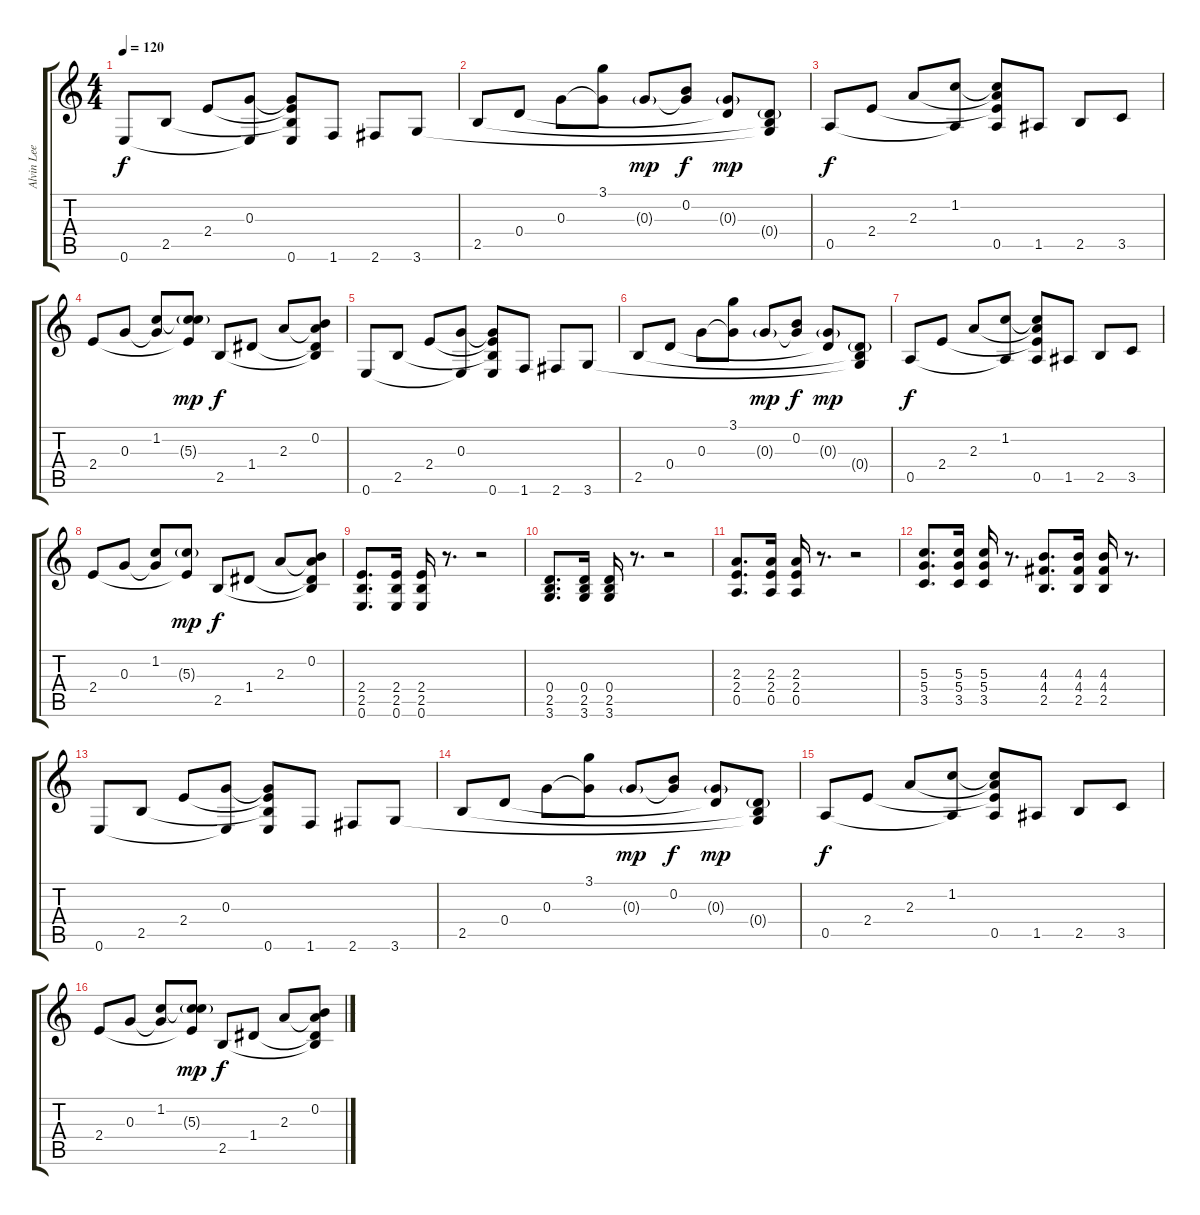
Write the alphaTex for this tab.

\track ("Alvin Lee (riff)" "Alvin Lee ") {instrument acousticguitarsteel}
\staff {score tabs}
\tuning (E4 B3 G3 D3 A2 E2) {hide}
\ts (4 4)
\tempo 120
\clef g2
\ks c
0.6.8{dy f instrument acousticguitarsteel} 2.5.8 2.4.8 (0.3 0.6{t}).8 (0.3{t} 2.4{t} 2.5{t} 0.6).8 1.6.8 2.6.8 3.6.8 |
2.5.8 0.4.8 0.3.8 (3.1 0.3{t}).8 0.3{g}.8{dy mp} (0.2 0.3{t}).8{dy f} (0.3{g} 0.4{t}).8{dy mp} (0.4{g} 2.5{t} 3.6{t}).8 |
0.5.8{dy f} 2.4.8 2.3.8 (1.2 0.5{t}).8 (1.2{t} 2.3{t} 2.4{t} 0.5).8 1.5.8 2.5.8 3.5.8 |
2.4.8 0.3.8 (1.2 0.3{t}).8 (1.2{t} 5.3{g} 2.4{t}).8{dy mp} 2.5.8{dy f} 1.4.8 2.3.8 (0.2 2.3{t} 1.4{t} 2.5{t}).8 |
0.6.8 2.5.8 2.4.8 (0.3 0.6{t}).8 (0.3{t} 2.4{t} 2.5{t} 0.6).8 1.6.8 2.6.8 3.6.8 |
2.5.8 0.4.8 0.3.8 (3.1 0.3{t}).8 0.3{g}.8{dy mp} (0.2 0.3{t}).8{dy f} (0.3{g} 0.4{t}).8{dy mp} (0.4{g} 2.5{t} 3.6{t}).8 |
0.5.8{dy f} 2.4.8 2.3.8 (1.2 0.5{t}).8 (1.2{t} 2.3{t} 2.4{t} 0.5).8 1.5.8 2.5.8 3.5.8 |
2.4.8 0.3.8 (1.2 0.3{t}).8 (5.3{g} 2.4{t}).8{dy mp} 2.5.8{dy f} 1.4.8 2.3.8 (0.2 2.3{t} 1.4{t} 2.5{t}).8 |
(2.4 2.5 0.6).8{d} (2.4 2.5 0.6).16 (2.4 2.5 0.6).16 r.8{d} r.2 |
(0.4 2.5 3.6).8{d} (0.4 2.5 3.6).16 (0.4 2.5 3.6).16 r.8{d} r.2 |
(2.3 2.4 0.5).8{d} (2.3 2.4 0.5).16 (2.3 2.4 0.5).16 r.8{d} r.2 |
(5.3 5.4 3.5).8{d} (5.3 5.4 3.5).16 (5.3 5.4 3.5).16 r.8{d} (4.3 4.4 2.5).8{d} (4.3 4.4 2.5).16 (4.3 4.4 2.5).16 r.8{d} |
0.6.8 2.5.8 2.4.8 (0.3 0.6{t}).8 (0.3{t} 2.4{t} 2.5{t} 0.6).8 1.6.8 2.6.8 3.6.8 |
2.5.8 0.4.8 0.3.8 (3.1 0.3{t}).8 0.3{g}.8{dy mp} (0.2 0.3{t}).8{dy f} (0.3{g} 0.4{t}).8{dy mp} (0.4{g} 2.5{t} 3.6{t}).8 |
0.5.8{dy f} 2.4.8 2.3.8 (1.2 0.5{t}).8 (1.2{t} 2.3{t} 2.4{t} 0.5).8 1.5.8 2.5.8 3.5.8 |
2.4.8 0.3.8 (1.2 0.3{t}).8 (1.2{t} 5.3{g} 2.4{t}).8{dy mp} 2.5.8{dy f} 1.4.8 2.3.8 (0.2 2.3{t} 1.4{t} 2.5{t}).8
